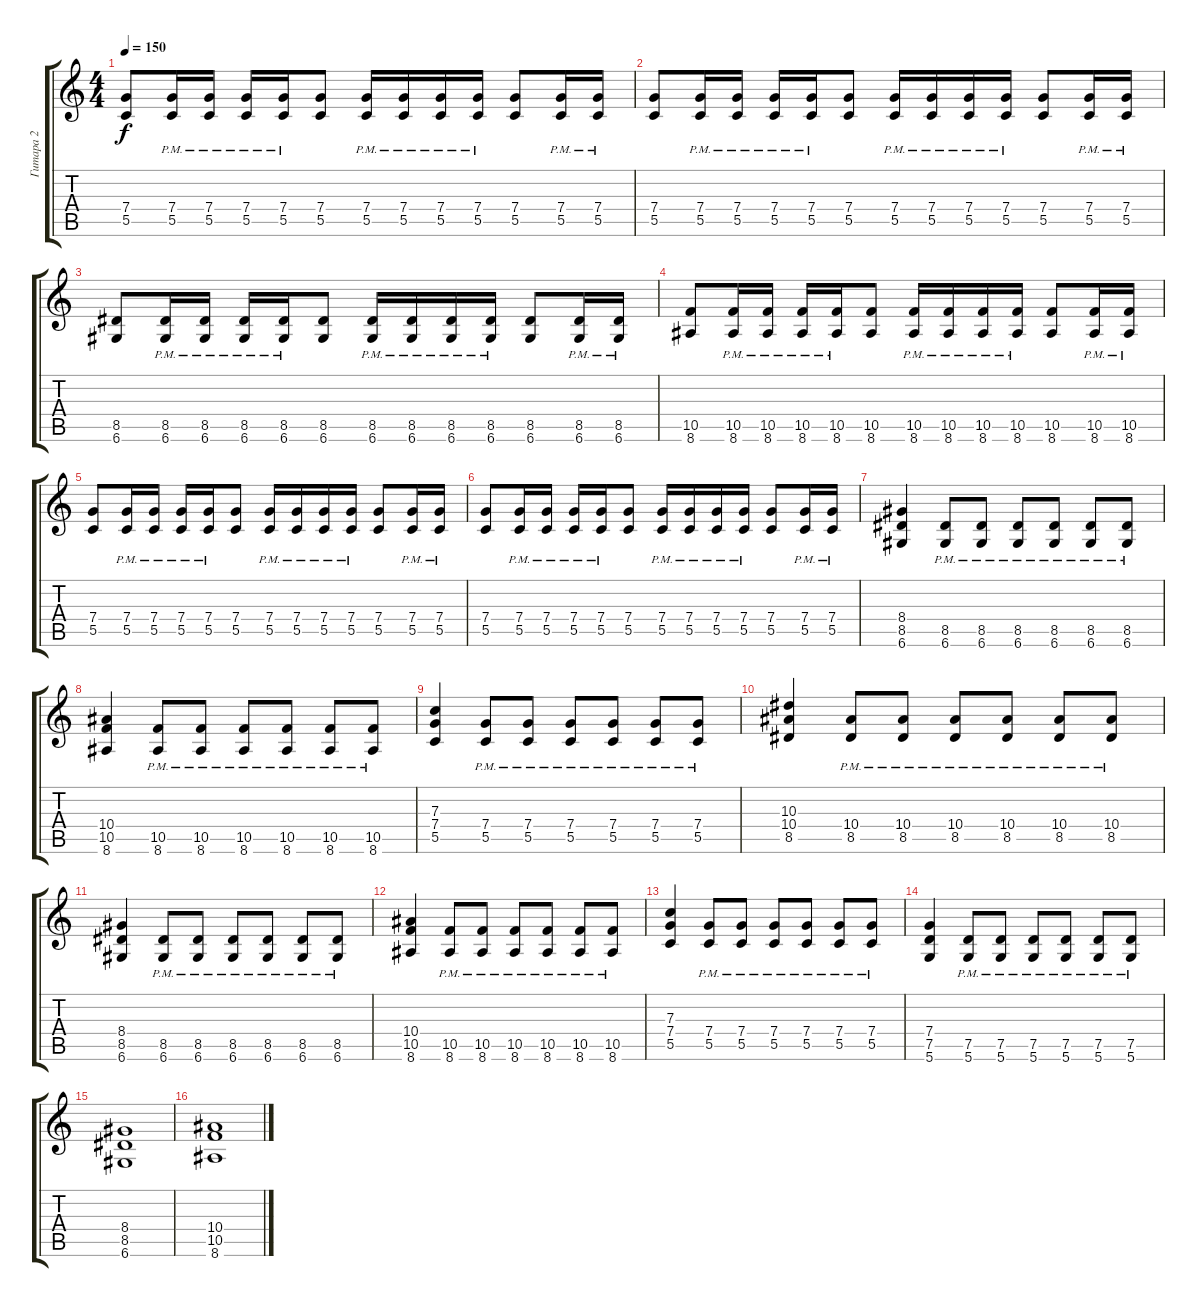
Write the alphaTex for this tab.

\track ("Гитара 2" "Гитара 2") {instrument overdrivenguitar}
\staff {score tabs}
\tuning (D4 A3 F3 C3 G2 D2) {hide}
\ts (4 4)
\tempo 150
\clef g2
\ks c
(7.4 5.5).8{dy f} (7.4{pm} 5.5{pm}).16 (7.4{pm} 5.5{pm}).16 (7.4{pm} 5.5{pm}).16 (7.4{pm} 5.5{pm}).16 (7.4 5.5).8 (7.4{pm} 5.5{pm}).16 (7.4{pm} 5.5{pm}).16 (7.4{pm} 5.5{pm}).16 (7.4{pm} 5.5{pm}).16 (7.4 5.5).8 (7.4{pm} 5.5{pm}).16 (7.4{pm} 5.5{pm}).16 |
(7.4 5.5).8 (7.4{pm} 5.5{pm}).16 (7.4{pm} 5.5{pm}).16 (7.4{pm} 5.5{pm}).16 (7.4{pm} 5.5{pm}).16 (7.4 5.5).8 (7.4{pm} 5.5{pm}).16 (7.4{pm} 5.5{pm}).16 (7.4{pm} 5.5{pm}).16 (7.4{pm} 5.5{pm}).16 (7.4 5.5).8 (7.4{pm} 5.5{pm}).16 (7.4{pm} 5.5{pm}).16 |
(8.5 6.6).8 (8.5{pm} 6.6{pm}).16 (8.5{pm} 6.6{pm}).16 (8.5{pm} 6.6{pm}).16 (8.5{pm} 6.6{pm}).16 (8.5 6.6).8 (8.5{pm} 6.6{pm}).16 (8.5{pm} 6.6{pm}).16 (8.5{pm} 6.6{pm}).16 (8.5{pm} 6.6{pm}).16 (8.5 6.6).8 (8.5{pm} 6.6{pm}).16 (8.5{pm} 6.6{pm}).16 |
(10.5 8.6).8 (10.5{pm} 8.6{pm}).16 (10.5{pm} 8.6{pm}).16 (10.5{pm} 8.6{pm}).16 (10.5{pm} 8.6{pm}).16 (10.5 8.6).8 (10.5{pm} 8.6{pm}).16 (10.5{pm} 8.6{pm}).16 (10.5{pm} 8.6{pm}).16 (10.5{pm} 8.6{pm}).16 (10.5 8.6).8 (10.5{pm} 8.6{pm}).16 (10.5{pm} 8.6{pm}).16 |
(7.4 5.5).8 (7.4{pm} 5.5{pm}).16 (7.4{pm} 5.5{pm}).16 (7.4{pm} 5.5{pm}).16 (7.4{pm} 5.5{pm}).16 (7.4 5.5).8 (7.4{pm} 5.5{pm}).16 (7.4{pm} 5.5{pm}).16 (7.4{pm} 5.5{pm}).16 (7.4{pm} 5.5{pm}).16 (7.4 5.5).8 (7.4{pm} 5.5{pm}).16 (7.4{pm} 5.5{pm}).16 |
(7.4 5.5).8 (7.4{pm} 5.5{pm}).16 (7.4{pm} 5.5{pm}).16 (7.4{pm} 5.5{pm}).16 (7.4{pm} 5.5{pm}).16 (7.4 5.5).8 (7.4{pm} 5.5{pm}).16 (7.4{pm} 5.5{pm}).16 (7.4{pm} 5.5{pm}).16 (7.4{pm} 5.5{pm}).16 (7.4 5.5).8 (7.4{pm} 5.5{pm}).16 (7.4{pm} 5.5{pm}).16 |
(8.4 8.5 6.6).4 (8.5{pm} 6.6{pm}).8 (8.5{pm} 6.6{pm}).8 (8.5{pm} 6.6{pm}).8 (8.5{pm} 6.6{pm}).8 (8.5{pm} 6.6{pm}).8 (8.5{pm} 6.6{pm}).8 |
(10.4 10.5 8.6).4 (10.5{pm} 8.6{pm}).8 (10.5{pm} 8.6{pm}).8 (10.5{pm} 8.6{pm}).8 (10.5{pm} 8.6{pm}).8 (10.5{pm} 8.6{pm}).8 (10.5{pm} 8.6{pm}).8 |
(7.3 7.4 5.5).4 (7.4{pm} 5.5{pm}).8 (7.4{pm} 5.5{pm}).8 (7.4{pm} 5.5{pm}).8 (7.4{pm} 5.5{pm}).8 (7.4{pm} 5.5{pm}).8 (7.4{pm} 5.5{pm}).8 |
(10.3 10.4 8.5).4 (10.4{pm} 8.5{pm}).8 (10.4{pm} 8.5{pm}).8 (10.4{pm} 8.5{pm}).8 (10.4{pm} 8.5{pm}).8 (10.4{pm} 8.5{pm}).8 (10.4{pm} 8.5{pm}).8 |
(8.4 8.5 6.6).4 (8.5{pm} 6.6{pm}).8 (8.5{pm} 6.6{pm}).8 (8.5{pm} 6.6{pm}).8 (8.5{pm} 6.6{pm}).8 (8.5{pm} 6.6{pm}).8 (8.5{pm} 6.6{pm}).8 |
(10.4 10.5 8.6).4 (10.5{pm} 8.6{pm}).8 (10.5{pm} 8.6{pm}).8 (10.5{pm} 8.6{pm}).8 (10.5{pm} 8.6{pm}).8 (10.5{pm} 8.6{pm}).8 (10.5{pm} 8.6{pm}).8 |
(7.3 7.4 5.5).4 (7.4{pm} 5.5{pm}).8 (7.4{pm} 5.5{pm}).8 (7.4{pm} 5.5{pm}).8 (7.4{pm} 5.5{pm}).8 (7.4{pm} 5.5{pm}).8 (7.4{pm} 5.5{pm}).8 |
(7.4 7.5 5.6).4 (7.5{pm} 5.6{pm}).8 (7.5{pm} 5.6{pm}).8 (7.5{pm} 5.6{pm}).8 (7.5{pm} 5.6{pm}).8 (7.5{pm} 5.6{pm}).8 (7.5{pm} 5.6{pm}).8 |
(8.4 8.5 6.6).1 |
(10.4 10.5 8.6).1
